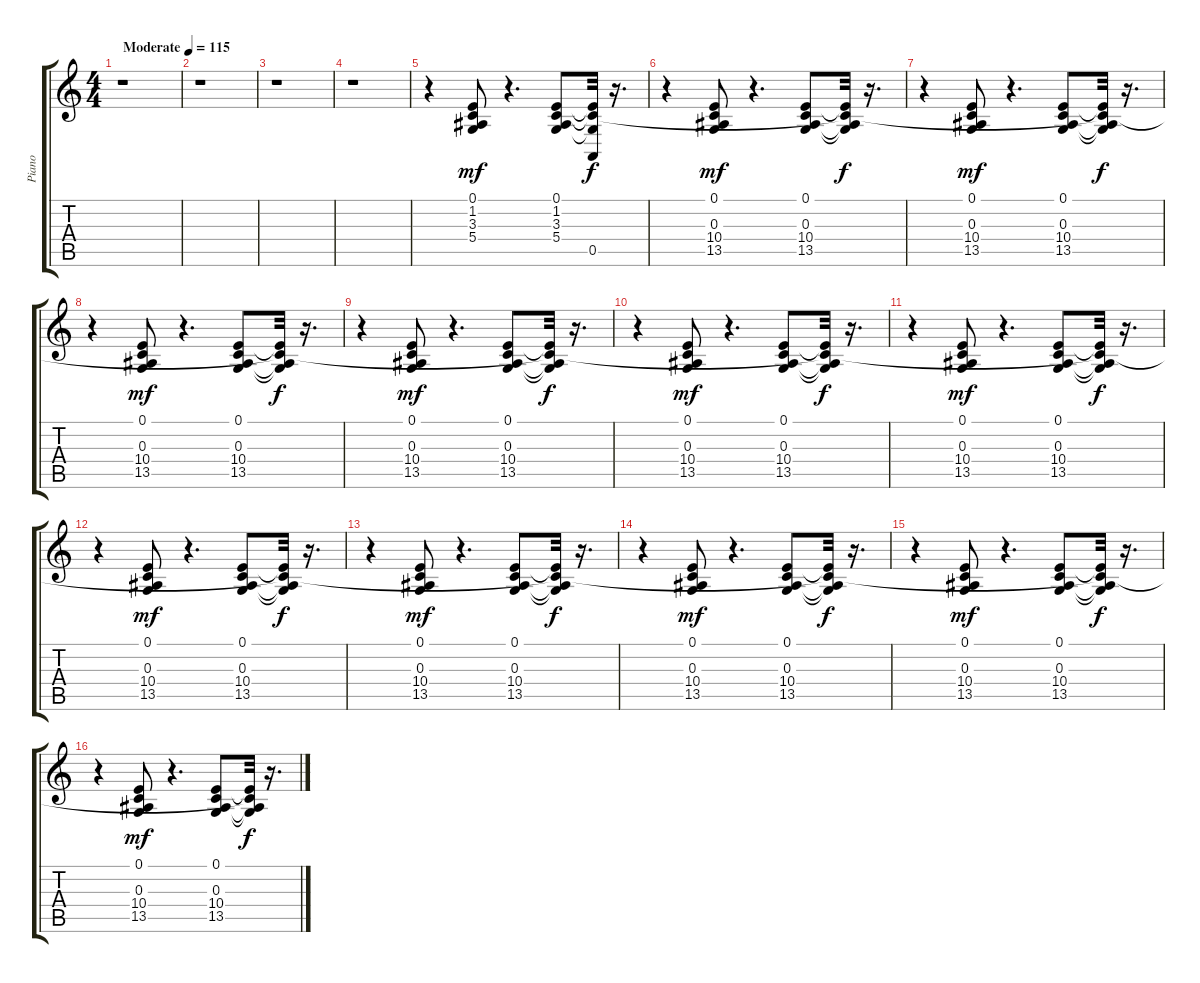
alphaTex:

\track ("Piano" "Piano") {instrument acousticgrandpiano}
\staff {score tabs}
\tuning (E4 B3 G3 D3 A2 E2) {hide}
\ts (4 4)
\tempo (115 "Moderate")
\clef g2
\ks c
r.1{dy mf instrument acousticgrandpiano} |
r.1 |
r.1 |
r.1 |
r.4 (0.1 1.2 3.3 5.4).8 r.4{d} (0.1 1.2 3.3 5.4).8 (0.1{t} 1.2{t} 5.4{t} 0.5).32{dy f} r.16{d} |
r.4 (0.1 0.3 10.4 13.5).8{dy mf} r.4{d} (0.1 0.3 10.4 13.5).8 (0.1{t} 1.2{t} 0.3{t} 13.5{t}).32{dy f} r.16{d} |
r.4 (0.1 0.3 10.4 13.5).8{dy mf} r.4{d} (0.1 0.3 10.4 13.5).8 (0.1{t} 1.2{t} 0.3{t} 13.5{t}).32{dy f} r.16{d} |
r.4 (0.1 0.3 10.4 13.5).8{dy mf} r.4{d} (0.1 0.3 10.4 13.5).8 (0.1{t} 1.2{t} 0.3{t} 13.5{t}).32{dy f} r.16{d} |
r.4 (0.1 0.3 10.4 13.5).8{dy mf} r.4{d} (0.1 0.3 10.4 13.5).8 (0.1{t} 1.2{t} 0.3{t} 13.5{t}).32{dy f} r.16{d} |
r.4 (0.1 0.3 10.4 13.5).8{dy mf} r.4{d} (0.1 0.3 10.4 13.5).8 (0.1{t} 1.2{t} 0.3{t} 13.5{t}).32{dy f} r.16{d} |
r.4 (0.1 0.3 10.4 13.5).8{dy mf} r.4{d} (0.1 0.3 10.4 13.5).8 (0.1{t} 1.2{t} 0.3{t} 13.5{t}).32{dy f} r.16{d} |
r.4 (0.1 0.3 10.4 13.5).8{dy mf} r.4{d} (0.1 0.3 10.4 13.5).8 (0.1{t} 1.2{t} 0.3{t} 13.5{t}).32{dy f} r.16{d} |
r.4 (0.1 0.3 10.4 13.5).8{dy mf} r.4{d} (0.1 0.3 10.4 13.5).8 (0.1{t} 1.2{t} 0.3{t} 13.5{t}).32{dy f} r.16{d} |
r.4 (0.1 0.3 10.4 13.5).8{dy mf} r.4{d} (0.1 0.3 10.4 13.5).8 (0.1{t} 1.2{t} 0.3{t} 13.5{t}).32{dy f} r.16{d} |
r.4 (0.1 0.3 10.4 13.5).8{dy mf} r.4{d} (0.1 0.3 10.4 13.5).8 (0.1{t} 1.2{t} 0.3{t} 13.5{t}).32{dy f} r.16{d} |
r.4 (0.1 0.3 10.4 13.5).8{dy mf} r.4{d} (0.1 0.3 10.4 13.5).8 (0.1{t} 1.2{t} 0.3{t} 13.5{t}).32{dy f} r.16{d}
